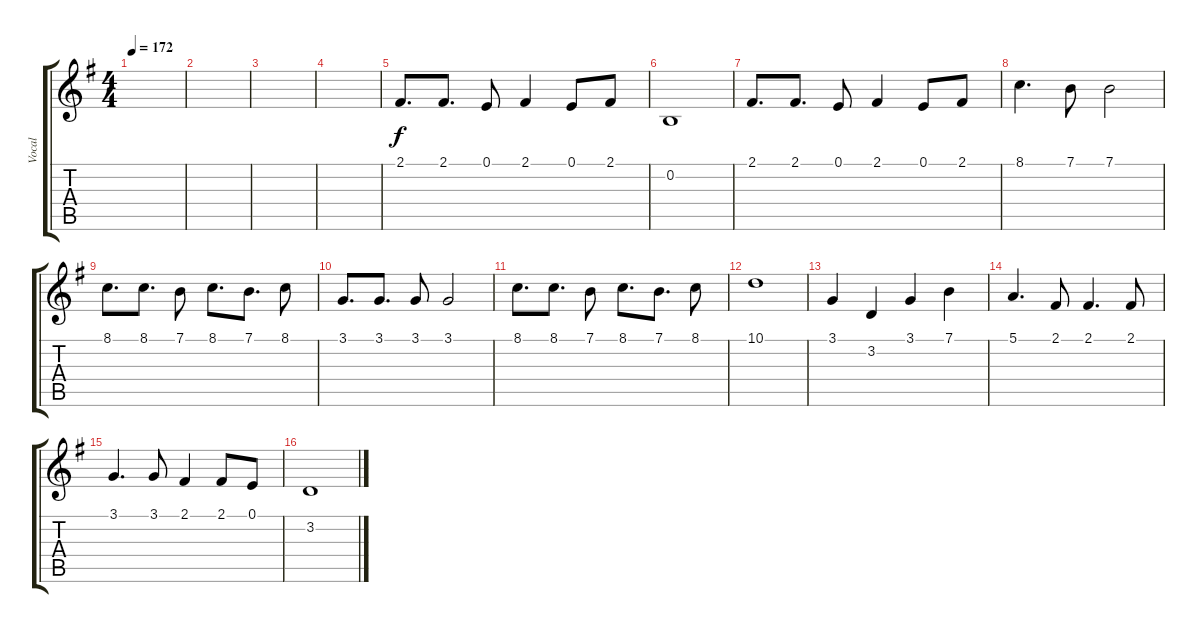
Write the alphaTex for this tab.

\track ("Vocal" "Vocal") {instrument flute}
\staff {score tabs}
\tuning (E4 B3 G3 D3 A2 E2) {hide}
\ts (4 4)
\tempo 172
\clef g2
\ks eminor
|
|
|
|
2.1.8{d} 2.1.8{d} 0.1.8 2.1.4 0.1.8 2.1.8 |
0.2.1 |
2.1.8{d} 2.1.8{d} 0.1.8 2.1.4 0.1.8 2.1.8 |
8.1.4{d} 7.1.8 7.1.2 |
8.1.8{d} 8.1.8{d} 7.1.8 8.1.8{d} 7.1.8{d} 8.1.8 |
3.1.8{d} 3.1.8{d} 3.1.8 3.1.2 |
8.1.8{d} 8.1.8{d} 7.1.8 8.1.8{d} 7.1.8{d} 8.1.8 |
10.1.1 |
3.1.4 3.2.4 3.1.4 7.1.4 |
5.1.4{d} 2.1.8 2.1.4{d} 2.1.8 |
3.1.4{d} 3.1.8 2.1.4 2.1.8 0.1.8 |
3.2.1
